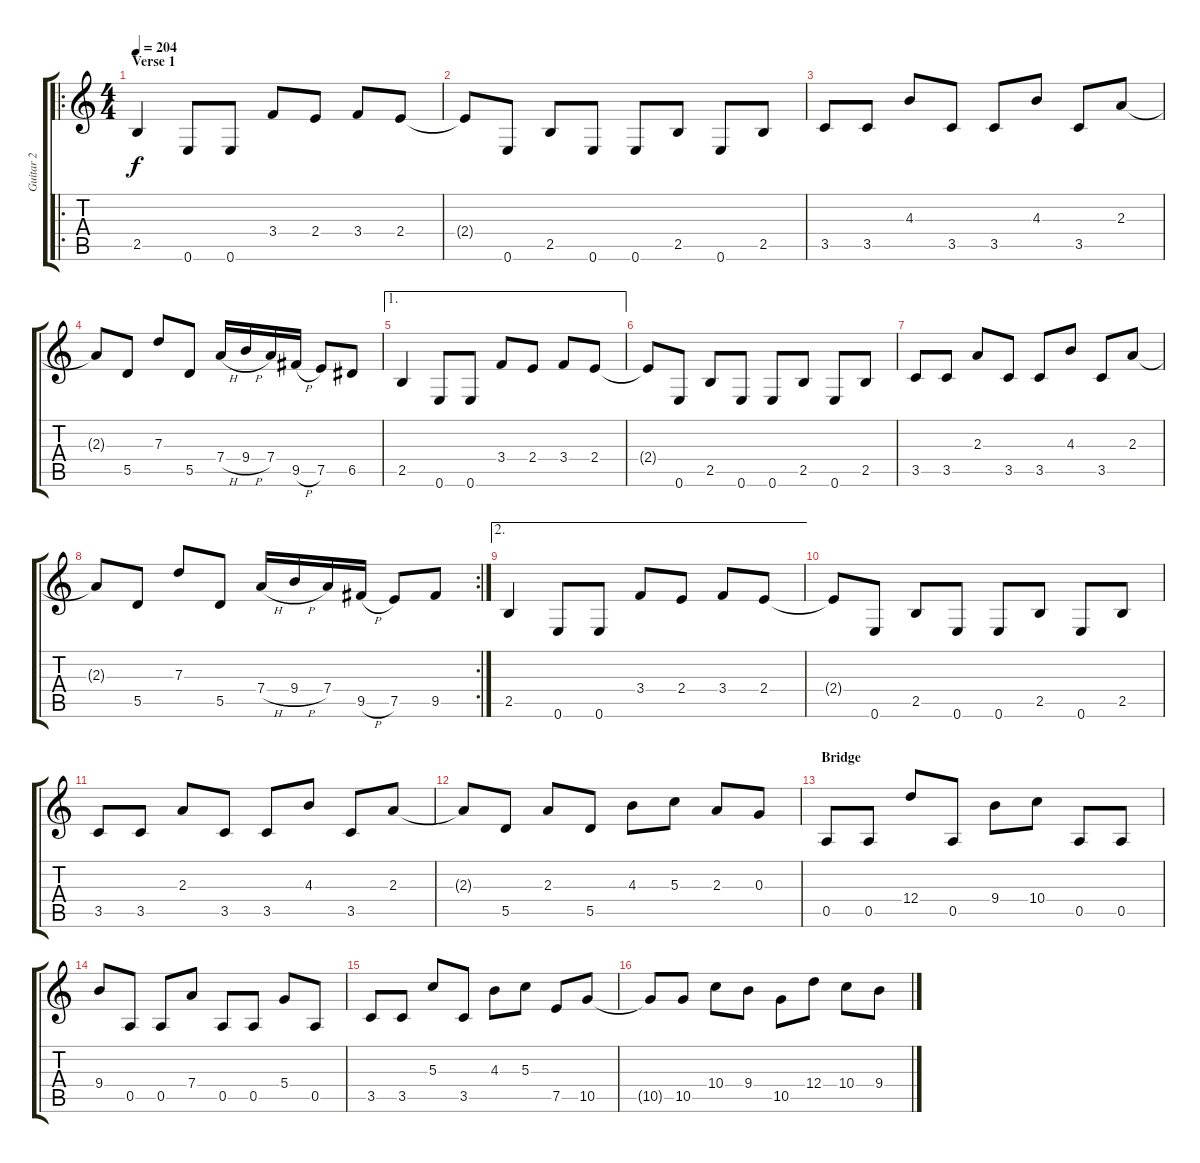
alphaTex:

\track ("Guitar 2" "Guitar 2") {instrument overdrivenguitar}
\staff {score tabs}
\tuning (E4 B3 G3 D3 A2 E2) {hide}
\ro
\ts (4 4)
\section ("" "Verse 1")
\tempo 204
\clef g2
\ks c
2.5.4{dy f} 0.6.8 0.6.8 3.4.8 2.4.8 3.4.8 2.4.8 |
2.4{t}.8 0.6.8 2.5.8 0.6.8 0.6.8 2.5.8 0.6.8 2.5.8 |
3.5.8 3.5.8 4.3.8 3.5.8 3.5.8 4.3.8 3.5.8 2.3.8 |
2.3{t}.8 5.5.8 7.3.8 5.5.8 7.4{h}.16 9.4{h}.16 7.4.16 9.5{h}.16 7.5.8 6.5.8 |
\ae 1
2.5.4 0.6.8 0.6.8 3.4.8 2.4.8 3.4.8 2.4.8 |
2.4{t}.8 0.6.8 2.5.8 0.6.8 0.6.8 2.5.8 0.6.8 2.5.8 |
3.5.8 3.5.8 2.3.8 3.5.8 3.5.8 4.3.8 3.5.8 2.3.8 |
\rc 2
2.3{t}.8 5.5.8 7.3.8 5.5.8 7.4{h}.16 9.4{h}.16 7.4.16 9.5{h}.16 7.5.8 9.5.8 |
\ae 2
2.5.4 0.6.8 0.6.8 3.4.8 2.4.8 3.4.8 2.4.8 |
2.4{t}.8 0.6.8 2.5.8 0.6.8 0.6.8 2.5.8 0.6.8 2.5.8 |
3.5.8 3.5.8 2.3.8 3.5.8 3.5.8 4.3.8 3.5.8 2.3.8 |
2.3{t}.8 5.5.8 2.3.8 5.5.8 4.3.8 5.3.8 2.3.8 0.3.8 |
\section ("" "Bridge")
0.5.8 0.5.8 12.4.8 0.5.8 9.4.8 10.4.8 0.5.8 0.5.8 |
9.4.8 0.5.8 0.5.8 7.4.8 0.5.8 0.5.8 5.4.8 0.5.8 |
3.5.8 3.5.8 5.3.8 3.5.8 4.3.8 5.3.8 7.5.8 10.5.8 |
10.5{t}.8 10.5.8 10.4.8 9.4.8 10.5.8 12.4.8 10.4.8 9.4.8
